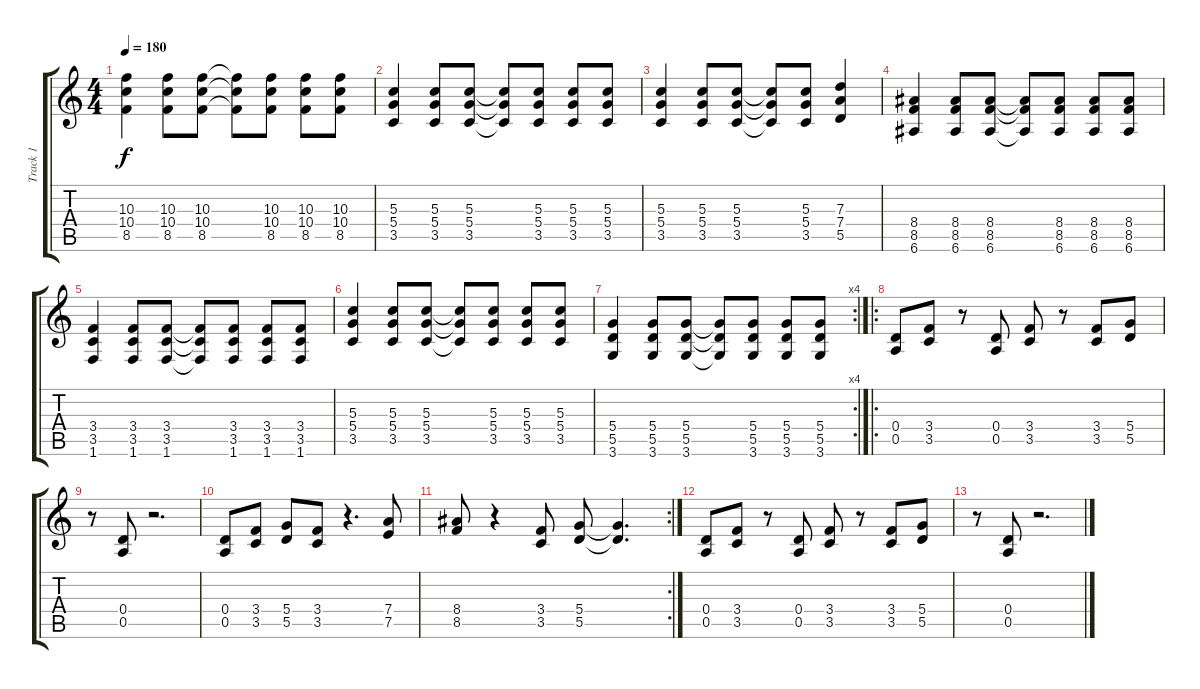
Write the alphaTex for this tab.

\track ("Track 1" "Track 1") {instrument overdrivenguitar}
\staff {score tabs}
\tuning (E4 B3 G3 D3 A2 E2) {hide}
\ts (4 4)
\tempo 180
\clef g2
\ks c
(10.3 10.4 8.5).4{dy f} (10.3 10.4 8.5).8 (10.3 10.4 8.5).8 (10.3{t} 10.4{t} 8.5{t}).8 (10.3 10.4 8.5).8 (10.3 10.4 8.5).8 (10.3 10.4 8.5).8 |
(5.3 5.4 3.5).4 (5.3 5.4 3.5).8 (5.3 5.4 3.5).8 (5.3{t} 5.4{t} 3.5{t}).8 (5.3 5.4 3.5).8 (5.3 5.4 3.5).8 (5.3 5.4 3.5).8 |
(5.3 5.4 3.5).4 (5.3 5.4 3.5).8 (5.3 5.4 3.5).8 (5.3{t} 5.4{t} 3.5{t}).8 (5.3 5.4 3.5).8 (7.3 7.4 5.5).4 |
(8.4 8.5 6.6).4 (8.4 8.5 6.6).8 (8.4 8.5 6.6).8 (8.4{t} 8.5{t} 6.6{t}).8 (8.4 8.5 6.6).8 (8.4 8.5 6.6).8 (8.4 8.5 6.6).8 |
(3.4 3.5 1.6).4 (3.4 3.5 1.6).8 (3.4 3.5 1.6).8 (3.4{t} 3.5{t} 1.6{t}).8 (3.4 3.5 1.6).8 (3.4 3.5 1.6).8 (3.4 3.5 1.6).8 |
(5.3 5.4 3.5).4 (5.3 5.4 3.5).8 (5.3 5.4 3.5).8 (5.3{t} 5.4{t} 3.5{t}).8 (5.3 5.4 3.5).8 (5.3 5.4 3.5).8 (5.3 5.4 3.5).8 |
\rc 4
(5.4 5.5 3.6).4 (5.4 5.5 3.6).8 (5.4 5.5 3.6).8 (5.4{t} 5.5{t} 3.6{t}).8 (5.4 5.5 3.6).8 (5.4 5.5 3.6).8 (5.4 5.5 3.6).8 |
\ro
(0.4 0.5).8 (3.4 3.5).8 r.8 (0.4 0.5).8 (3.4 3.5).8 r.8 (3.4 3.5).8 (5.4 5.5).8 |
r.8 (0.4 0.5).8 r.2{d} |
(0.4 0.5).8 (3.4 3.5).8 (5.4 5.5).8 (3.4 3.5).8 r.4{d} (7.4 7.5).8 |
\rc 2
(8.4 8.5).8 r.4 (3.4 3.5).8 (5.4 5.5).8 (5.4{t} 5.5{t}).4{d} |
(0.4 0.5).8 (3.4 3.5).8 r.8 (0.4 0.5).8 (3.4 3.5).8 r.8 (3.4 3.5).8 (5.4 5.5).8 |
r.8 (0.4 0.5).8 r.2{d}
